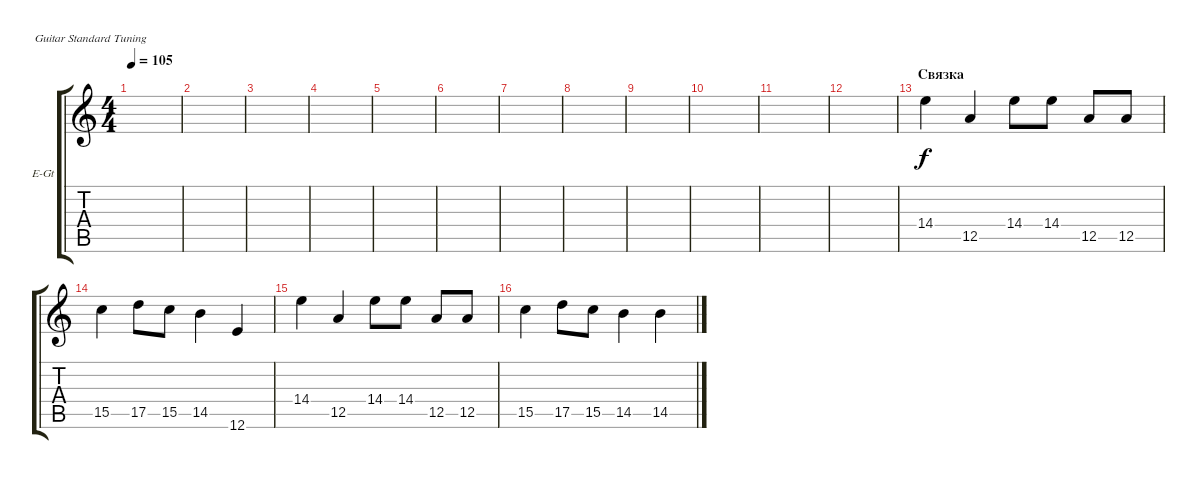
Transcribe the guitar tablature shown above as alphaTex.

\defaultSystemsLayout 4
\bracketExtendMode groupsimilarinstruments
\firstSystemTrackNameOrientation horizontal
\otherSystemsTrackNameOrientation horizontal
\track ("В. Бутусов (вокал)" "E-Gt") {instrument electricguitarclean}
\staff {score tabs}
\tuning (E4 B3 G3 D3 A2 E2)
\ts (4 4)
\tempo 105
\clef g2
\ks c
|
|
|
|
|
|
|
|
|
|
|
|
\section ("" "Связка")
14.4.4 12.5.4 14.4.8 14.4.8 12.5.8 12.5.8 |
15.5.4 17.5.8 15.5.8 14.5.4 12.6.4 |
14.4.4 12.5.4 14.4.8 14.4.8 12.5.8 12.5.8 |
15.5.4 17.5.8 15.5.8 14.5.4 14.5.4
